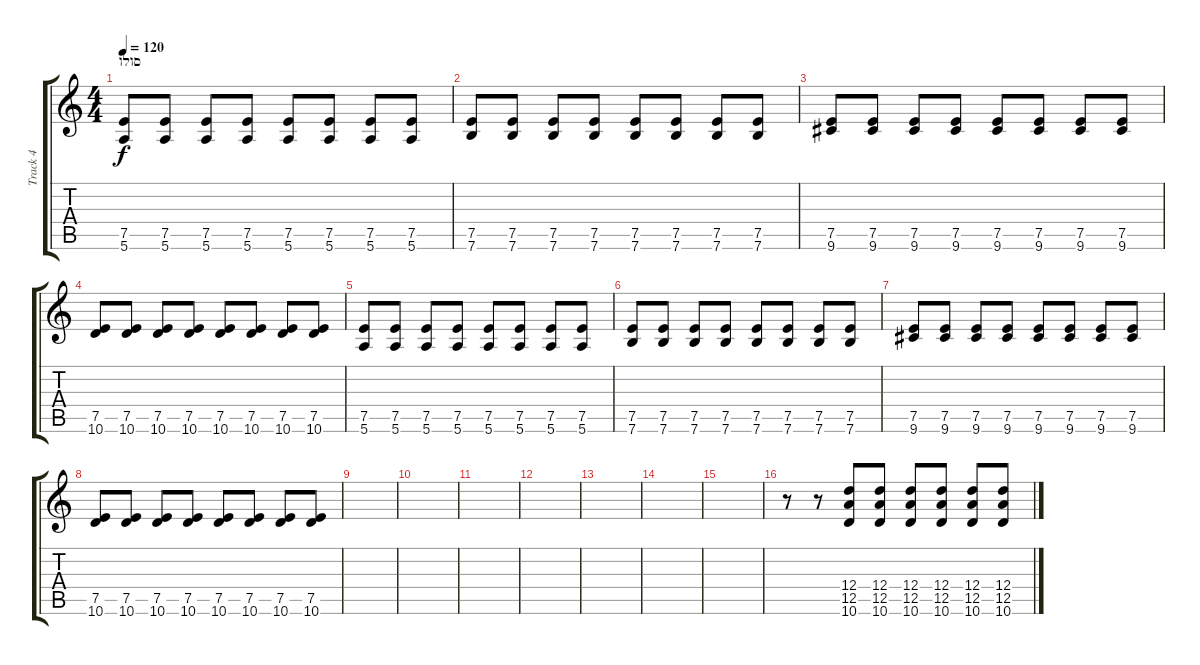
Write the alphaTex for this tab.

\track ("Track 4" "Track 4") {instrument overdrivenguitar}
\staff {score tabs}
\tuning (E4 B3 G3 D3 A2 E2) {hide}
\ts (4 4)
\section ("" "סולו")
\tempo 120
\clef g2
\ks c
(7.5 5.6).8{dy f volume 11 instrument electricguitarclean} (7.5 5.6).8 (7.5 5.6).8 (7.5 5.6).8 (7.5 5.6).8 (7.5 5.6).8 (7.5 5.6).8 (7.5 5.6).8 |
(7.5 7.6).8 (7.5 7.6).8 (7.5 7.6).8 (7.5 7.6).8 (7.5 7.6).8 (7.5 7.6).8 (7.5 7.6).8 (7.5 7.6).8 |
(7.5 9.6).8 (7.5 9.6).8 (7.5 9.6).8 (7.5 9.6).8 (7.5 9.6).8 (7.5 9.6).8 (7.5 9.6).8 (7.5 9.6).8 |
(7.5 10.6).8 (7.5 10.6).8 (7.5 10.6).8 (7.5 10.6).8 (7.5 10.6).8 (7.5 10.6).8 (7.5 10.6).8 (7.5 10.6).8 |
(7.5 5.6).8 (7.5 5.6).8 (7.5 5.6).8 (7.5 5.6).8 (7.5 5.6).8 (7.5 5.6).8 (7.5 5.6).8 (7.5 5.6).8 |
(7.5 7.6).8 (7.5 7.6).8 (7.5 7.6).8 (7.5 7.6).8 (7.5 7.6).8 (7.5 7.6).8 (7.5 7.6).8 (7.5 7.6).8 |
(7.5 9.6).8 (7.5 9.6).8 (7.5 9.6).8 (7.5 9.6).8 (7.5 9.6).8 (7.5 9.6).8 (7.5 9.6).8 (7.5 9.6).8 |
(7.5 10.6).8 (7.5 10.6).8 (7.5 10.6).8 (7.5 10.6).8 (7.5 10.6).8 (7.5 10.6).8 (7.5 10.6).8 (7.5 10.6).8 |
|
|
|
|
|
|
|
r.8 r.8 (12.4 12.5 10.6).8 (12.4 12.5 10.6).8 (12.4 12.5 10.6).8 (12.4 12.5 10.6).8 (12.4 12.5 10.6).8 (12.4 12.5 10.6).8
